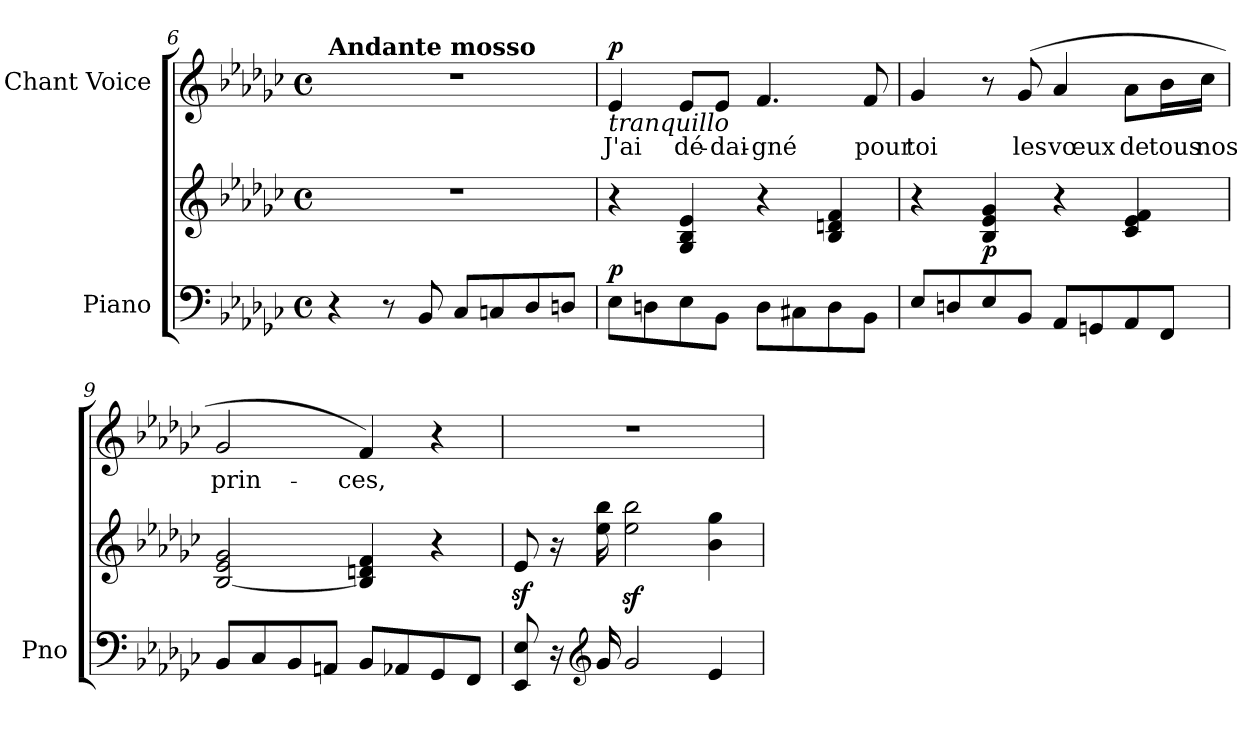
**kern	**kern	**dynam	**kern	**text	**dynam
*part2	*part2	*part2	*part1	*part1	*part1
*staff3	*staff2	*staff2/3	*staff1	*staff1	*staff1
*I"Piano	*	*	*I"Chant Voice	*	*
*I'Pno	*	*	*	*	*
*clefF4	*clefG2	*	*clefG2	*	*
*k[b-e-a-d-g-c-]	*k[b-e-a-d-g-c-]	*	*k[b-e-a-d-g-c-]	*	*
*M4/4	*M4/4	*	*M4/4	*	*
*met(c)	*met(c)	*	*met(c)	*	*
=6	=6	=6	=6	=6	=6
!	!	!	!LO:TX:a:B:t=Andante mosso	!	!
4r	1r	.	1r	.	.
8r	.	.	.	.	.
8BB-/	.	.	.	.	.
8C-/L	.	.	.	.	.
8Cn/	.	.	.	.	.
8D-/	.	.	.	.	.
8Dn/J	.	.	.	.	.
=7	=7	=7	=7	=7	=7
!	!	!	!LO:TX:b:i:t=tranquillo	!	!
!	!	!LO:DY:a=2	!	!LO:LY:b	!LO:DY:a
8E-\L	4r	p	4e-/	J'ai	p
8Dn\	.	.	.	.	.
!	!	!	!	!LO:LY:b	!
8E-\	4G-/ 4B-/ 4e-/	.	8e-/L	dé-	.
!	!	!	!	!LO:LY:b	!
8BB-\J	.	.	8e-/J	-dai-	.
!	!	!	!	!LO:LY:b	!
8D\L	4r	.	4.f/	-gné	.
8C#X\	.	.	.	.	.
8D\	4B-/ 4dn/ 4f/	.	.	.	.
!	!	!	!	!LO:LY:b	!
8BB-\J	.	.	8f/	pour	.
!!LO:LB:g=z
=8	=8	=8	=8	=8	=8
!	!	!	!	!LO:LY:b	!
8E-/L	4r	.	4g-/	toi	.
8Dn/	.	.	.	.	.
!	!	!LO:DY:b	!	!	!
8E-/	4B-/ 4e-/ 4g-/	p	8r	.	.
!	!	!	!	!LO:LY:b	!
8BB-/J	.	.	(8g-/	les	.
!	!	!	!	!LO:LY:b	!
8AA-/L	4r	.	4a-/	vœux	.
8GGn/	.	.	.	.	.
!	!	!	!	!LO:LY:b	!
8AA-/	4c-/ 4e-/ 4f/	.	8a-\L	de	.
!	!	!	!	!LO:LY:b	!
8FF/J	.	.	16b-\L	tous	.
!	!	!	!	!LO:LY:b	!
.	.	.	16cc-\JJ	nos	.
=9	=9	=9	=9	=9	=9
!	!	!	!	!LO:LY:b	!
8BB-/L	[2B-/ 2e-/ 2g-/	.	2g-/	prin-	.
8C-/	.	.	.	.	.
8BB-/	.	.	.	.	.
8AAn/J	.	.	.	.	.
!	!	!	!	!LO:LY:b	!
8BB-/L	4B-/] 4dn/ 4f/	.	4f/)	-ces,	.
8AA-X/	.	.	.	.	.
8GG-/	4r	.	4r	.	.
8FF/J	.	.	.	.	.
=10	=10	=10	=10	=10	=10
8EE-/ 8E-/	8e-z</	.	1r	.	.
16r	16r	.	.	.	.
*clefG2	*	*	*	*	*
16g-/	16ee-\ 16bb-\	.	.	.	.
2g-/	2ee-\z< 2bb-\z<	.	.	.	.
4e-/	4b-\ 4gg-\	.	.	.	.
=	=	=	=	=	=
*-	*-	*-	*-	*-	*-
